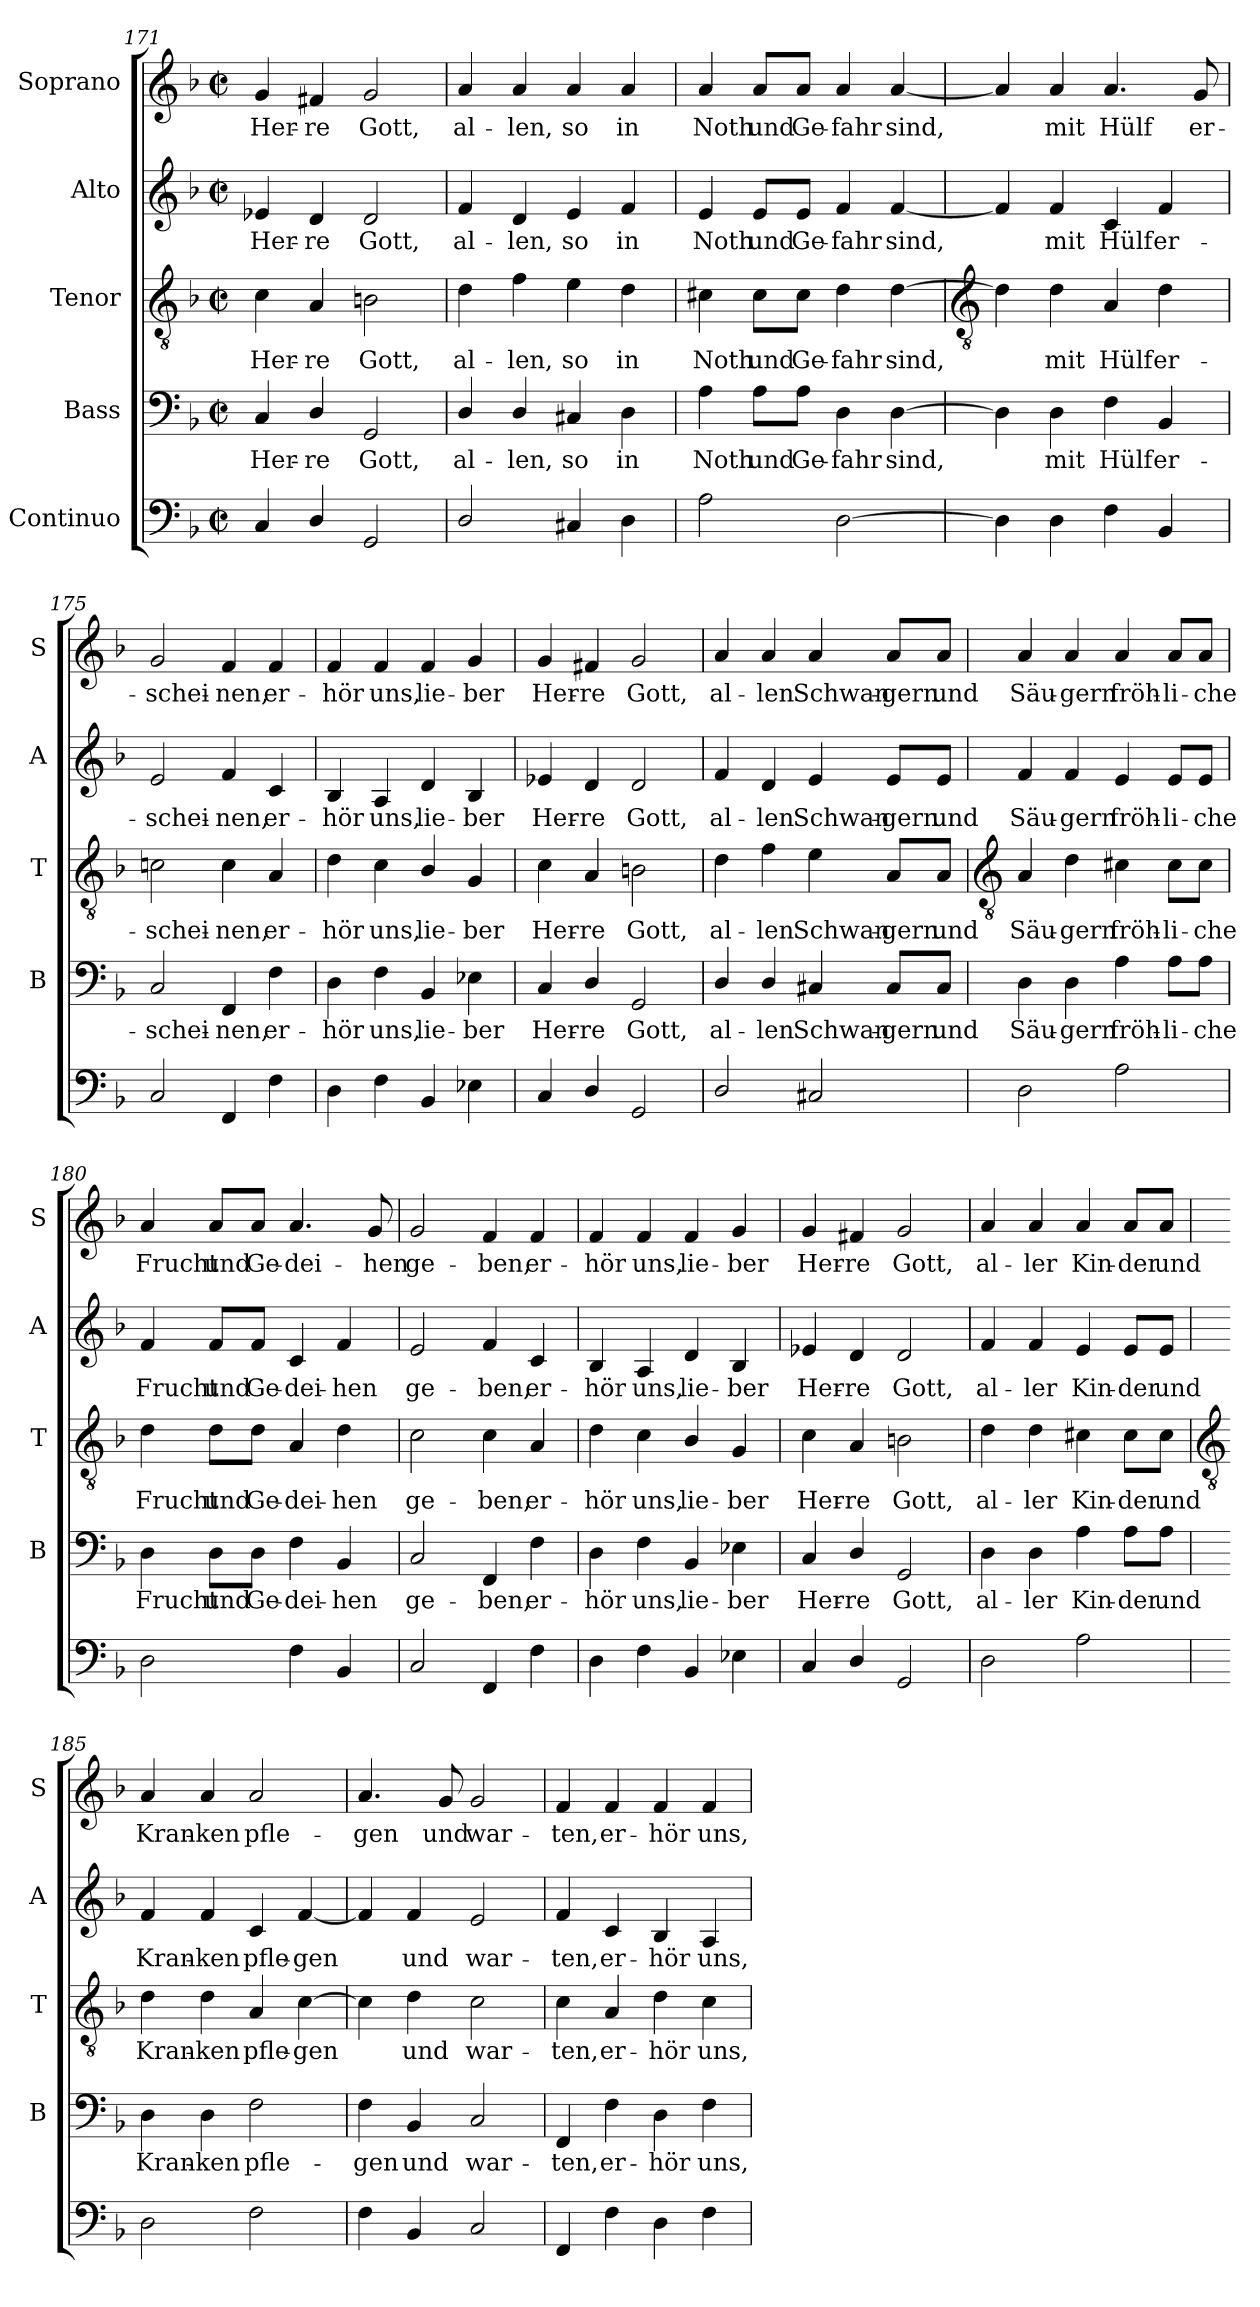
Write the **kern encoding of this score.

**kern	**kern	**text	**kern	**text	**kern	**text	**kern	**text
*part5	*part4	*part4	*part3	*part3	*part2	*part2	*part1	*part1
*staff5	*staff4	*staff4	*staff3	*staff3	*staff2	*staff2	*staff1	*staff1
*I"Continuo	*I"Bass	*	*I"Tenor	*	*I"Alto	*	*I"Soprano	*
*	*I'B	*	*I'T	*	*I'A	*	*I'S	*
*clefF4	*clefF4	*	*clefGv2	*	*clefG2	*	*clefG2	*
*k[b-]	*k[b-]	*	*k[b-]	*	*k[b-]	*	*k[b-]	*
*F:	*F:	*	*F:	*	*F:	*	*F:	*
*M2/2	*M2/2	*	*M2/2	*	*M2/2	*	*M2/2	*
*met(c|)	*met(c|)	*	*met(c|)	*	*met(c|)	*	*met(c|)	*
=171	=171	=171	=171	=171	=171	=171	=171	=171
!	!	!LO:LY:b	!	!LO:LY:b	!	!LO:LY:b	!	!LO:LY:b
4C	4C	Her-	4c	Her-	4e-X	Her-	4g	Her-
!	!	!LO:LY:b	!	!LO:LY:b	!	!LO:LY:b	!	!LO:LY:b
4D/	4D/	-re	4A	-re	4d	-re	4f#X	-re
!	!	!LO:LY:b	!	!LO:LY:b	!	!LO:LY:b	!	!LO:LY:b
2GG	2GG	Gott,	2Bn	Gott,	2d	Gott,	2g	Gott,
=172	=172	=172	=172	=172	=172	=172	=172	=172
!	!	!LO:LY:b	!	!LO:LY:b	!	!LO:LY:b	!	!LO:LY:b
2D/	4D/	al-	4d	al-	4f	al-	4a	al-
!	!	!LO:LY:b	!	!LO:LY:b	!	!LO:LY:b	!	!LO:LY:b
.	4D/	-len,	4f	-len,	4d	-len,	4a	-len,
!	!	!LO:LY:b	!	!LO:LY:b	!	!LO:LY:b	!	!LO:LY:b
4C#X	4C#X	so	4e	so	4e	so	4a	so
!	!	!LO:LY:b	!	!LO:LY:b	!	!LO:LY:b	!	!LO:LY:b
4D	4D	in	4d	in	4f	in	4a	in
=173	=173	=173	=173	=173	=173	=173	=173	=173
!	!	!LO:LY:b	!	!LO:LY:b	!	!LO:LY:b	!	!LO:LY:b
2A	4A	Noth	4c#X	Noth	4e	Noth	4a	Noth
!	!	!LO:LY:b	!	!LO:LY:b	!	!LO:LY:b	!	!LO:LY:b
.	8A\L	und	8c#\L	und	8e/L	und	8a/L	und
!	!	!LO:LY:b	!	!LO:LY:b	!	!LO:LY:b	!	!LO:LY:b
.	8A\J	Ge-	8c#\J	Ge-	8e/J	Ge-	8a/J	Ge-
!	!	!LO:LY:b	!	!LO:LY:b	!	!LO:LY:b	!	!LO:LY:b
[2D	4D	-fahr	4d	-fahr	4f	-fahr	4a	-fahr
!	!	!LO:LY:b	!	!LO:LY:b	!	!LO:LY:b	!	!LO:LY:b
.	[4D	sind,	[4d	sind,	[4f	sind,	[4a	sind,
!!LO:LB:g=z
=174	=174	=174	=174	=174	=174	=174	=174	=174
*	*	*	*clefGv2	*	*	*	*	*
4D]	4D]	.	4d]	.	4f]	.	4a]	.
!	!	!LO:LY:b	!	!LO:LY:b	!	!LO:LY:b	!	!LO:LY:b
4D	4D	mit	4d	mit	4f	mit	4a	mit
!	!	!LO:LY:b	!	!LO:LY:b	!	!LO:LY:b	!	!LO:LY:b
4F	4F	Hülf	4A	Hülf	4c	Hülf	4.a	Hülf
!	!	!LO:LY:b	!	!LO:LY:b	!	!LO:LY:b	!	!
4BB-	4BB-	er-	4d	er-	4f	er-	.	.
!	!	!	!	!	!	!	!	!LO:LY:b
.	.	.	.	.	.	.	8g	er-
=175	=175	=175	=175	=175	=175	=175	=175	=175
!	!	!LO:LY:b	!	!LO:LY:b	!	!LO:LY:b	!	!LO:LY:b
2C	2C	-schei-	2cn	-schei-	2e	-schei-	2g	-schei-
!	!	!LO:LY:b	!	!LO:LY:b	!	!LO:LY:b	!	!LO:LY:b
4FF	4FF	-nen,	4c	-nen,	4f	-nen,	4f	-nen,
!	!	!LO:LY:b	!	!LO:LY:b	!	!LO:LY:b	!	!LO:LY:b
4F	4F	er-	4A	er-	4c	er-	4f	er-
=176	=176	=176	=176	=176	=176	=176	=176	=176
!	!	!LO:LY:b	!	!LO:LY:b	!	!LO:LY:b	!	!LO:LY:b
4D	4D	-hör	4d	-hör	4B-	-hör	4f	-hör
!	!	!LO:LY:b	!	!LO:LY:b	!	!LO:LY:b	!	!LO:LY:b
4F	4F	uns,	4c	uns,	4A	uns,	4f	uns,
!	!	!LO:LY:b	!	!LO:LY:b	!	!LO:LY:b	!	!LO:LY:b
4BB-	4BB-	lie-	4B-/	lie-	4d	lie-	4f	lie-
!	!	!LO:LY:b	!	!LO:LY:b	!	!LO:LY:b	!	!LO:LY:b
4E-X	4E-X	-ber	4G	-ber	4B-	-ber	4g	-ber
=177	=177	=177	=177	=177	=177	=177	=177	=177
!	!	!LO:LY:b	!	!LO:LY:b	!	!LO:LY:b	!	!LO:LY:b
4C	4C	Her-	4c	Her-	4e-X	Her-	4g	Her-
!	!	!LO:LY:b	!	!LO:LY:b	!	!LO:LY:b	!	!LO:LY:b
4D/	4D/	-re	4A	-re	4d	-re	4f#X	-re
!	!	!LO:LY:b	!	!LO:LY:b	!	!LO:LY:b	!	!LO:LY:b
2GG	2GG	Gott,	2Bn	Gott,	2d	Gott,	2g	Gott,
=178	=178	=178	=178	=178	=178	=178	=178	=178
!	!	!LO:LY:b	!	!LO:LY:b	!	!LO:LY:b	!	!LO:LY:b
2D/	4D/	al-	4d	al-	4f	al-	4a	al-
!	!	!LO:LY:b	!	!LO:LY:b	!	!LO:LY:b	!	!LO:LY:b
.	4D/	-len	4f	-len	4d	-len	4a	-len
!	!	!LO:LY:b	!	!LO:LY:b	!	!LO:LY:b	!	!LO:LY:b
2C#X	4C#X	Schwan-	4e	Schwan-	4e	Schwan-	4a	Schwan-
!	!	!LO:LY:b	!	!LO:LY:b	!	!LO:LY:b	!	!LO:LY:b
.	8C#/L	-gern	8A/L	-gern	8e/L	-gern	8a/L	-gern
!	!	!LO:LY:b	!	!LO:LY:b	!	!LO:LY:b	!	!LO:LY:b
.	8C#/J	und	8A/J	und	8e/J	und	8a/J	und
!!LO:LB:g=z
=179	=179	=179	=179	=179	=179	=179	=179	=179
*	*	*	*clefGv2	*	*	*	*	*
!	!	!LO:LY:b	!	!LO:LY:b	!	!LO:LY:b	!	!LO:LY:b
2D	4D	Säu-	4A	Säu-	4f	Säu-	4a	Säu-
!	!	!LO:LY:b	!	!LO:LY:b	!	!LO:LY:b	!	!LO:LY:b
.	4D	-gern	4d	-gern	4f	-gern	4a	-gern
!	!	!LO:LY:b	!	!LO:LY:b	!	!LO:LY:b	!	!LO:LY:b
2A	4A	fröh-	4c#X	fröh-	4e	fröh-	4a	fröh-
!	!	!LO:LY:b	!	!LO:LY:b	!	!LO:LY:b	!	!LO:LY:b
.	8A\L	-li-	8c#\L	-li-	8e/L	-li-	8a/L	-li-
!	!	!LO:LY:b	!	!LO:LY:b	!	!LO:LY:b	!	!LO:LY:b
.	8A\J	-che	8c#\J	-che	8e/J	-che	8a/J	-che
=180	=180	=180	=180	=180	=180	=180	=180	=180
!	!	!LO:LY:b	!	!LO:LY:b	!	!LO:LY:b	!	!LO:LY:b
2D	4D	Frucht	4d	Frucht	4f	Frucht	4a	Frucht
!	!	!LO:LY:b	!	!LO:LY:b	!	!LO:LY:b	!	!LO:LY:b
.	8D\L	und	8d\L	und	8f/L	und	8a/L	und
!	!	!LO:LY:b	!	!LO:LY:b	!	!LO:LY:b	!	!LO:LY:b
.	8D\J	Ge-	8d\J	Ge-	8f/J	Ge-	8a/J	Ge-
!	!	!LO:LY:b	!	!LO:LY:b	!	!LO:LY:b	!	!LO:LY:b
4F	4F	-dei-	4A	-dei-	4c	-dei-	4.a	-dei-
!	!	!LO:LY:b	!	!LO:LY:b	!	!LO:LY:b	!	!
4BB-	4BB-	-hen	4d	-hen	4f	-hen	.	.
!	!	!	!	!	!	!	!	!LO:LY:b
.	.	.	.	.	.	.	8g	-hen
=181	=181	=181	=181	=181	=181	=181	=181	=181
!	!	!LO:LY:b	!	!LO:LY:b	!	!LO:LY:b	!	!LO:LY:b
2C	2C	ge-	2c	ge-	2e	ge-	2g	ge-
!	!	!LO:LY:b	!	!LO:LY:b	!	!LO:LY:b	!	!LO:LY:b
4FF	4FF	-ben,	4c	-ben,	4f	-ben,	4f	-ben,
!	!	!LO:LY:b	!	!LO:LY:b	!	!LO:LY:b	!	!LO:LY:b
4F	4F	er-	4A	er-	4c	er-	4f	er-
=182	=182	=182	=182	=182	=182	=182	=182	=182
!	!	!LO:LY:b	!	!LO:LY:b	!	!LO:LY:b	!	!LO:LY:b
4D	4D	-hör	4d	-hör	4B-	-hör	4f	-hör
!	!	!LO:LY:b	!	!LO:LY:b	!	!LO:LY:b	!	!LO:LY:b
4F	4F	uns,	4c	uns,	4A	uns,	4f	uns,
!	!	!LO:LY:b	!	!LO:LY:b	!	!LO:LY:b	!	!LO:LY:b
4BB-	4BB-	lie-	4B-/	lie-	4d	lie-	4f	lie-
!	!	!LO:LY:b	!	!LO:LY:b	!	!LO:LY:b	!	!LO:LY:b
4E-X	4E-X	-ber	4G	-ber	4B-	-ber	4g	-ber
=183	=183	=183	=183	=183	=183	=183	=183	=183
!	!	!LO:LY:b	!	!LO:LY:b	!	!LO:LY:b	!	!LO:LY:b
4C	4C	Her-	4c	Her-	4e-X	Her-	4g	Her-
!	!	!LO:LY:b	!	!LO:LY:b	!	!LO:LY:b	!	!LO:LY:b
4D/	4D/	-re	4A	-re	4d	-re	4f#X	-re
!	!	!LO:LY:b	!	!LO:LY:b	!	!LO:LY:b	!	!LO:LY:b
2GG	2GG	Gott,	2Bn	Gott,	2d	Gott,	2g	Gott,
=184	=184	=184	=184	=184	=184	=184	=184	=184
!	!	!LO:LY:b	!	!LO:LY:b	!	!LO:LY:b	!	!LO:LY:b
2D	4D	al-	4d	al-	4f	al-	4a	al-
!	!	!LO:LY:b	!	!LO:LY:b	!	!LO:LY:b	!	!LO:LY:b
.	4D	-ler	4d	-ler	4f	-ler	4a	-ler
!	!	!LO:LY:b	!	!LO:LY:b	!	!LO:LY:b	!	!LO:LY:b
2A	4A	Kin-	4c#X	Kin-	4e	Kin-	4a	Kin-
!	!	!LO:LY:b	!	!LO:LY:b	!	!LO:LY:b	!	!LO:LY:b
.	8A\L	-der	8c#\L	-der	8e/L	-der	8a/L	-der
!	!	!LO:LY:b	!	!LO:LY:b	!	!LO:LY:b	!	!LO:LY:b
.	8A\J	und	8c#\J	und	8e/J	und	8a/J	und
!!LO:LB:g=z
=185	=185	=185	=185	=185	=185	=185	=185	=185
*	*	*	*clefGv2	*	*	*	*	*
!	!	!LO:LY:b	!	!LO:LY:b	!	!LO:LY:b	!	!LO:LY:b
2D	4D	Kran-	4d	Kran-	4f	Kran-	4a	Kran-
!	!	!LO:LY:b	!	!LO:LY:b	!	!LO:LY:b	!	!LO:LY:b
.	4D	-ken	4d	-ken	4f	-ken	4a	-ken
!	!	!LO:LY:b	!	!LO:LY:b	!	!LO:LY:b	!	!LO:LY:b
2F	2F	pfle-	4A	pfle-	4c	pfle-	2a	pfle-
!	!	!	!	!LO:LY:b	!	!LO:LY:b	!	!
.	.	.	[4c	-gen	[4f	-gen	.	.
=186	=186	=186	=186	=186	=186	=186	=186	=186
!	!	!LO:LY:b	!	!	!	!	!	!LO:LY:b
4F	4F	-gen	4c]	.	4f]	.	4.a	-gen
!	!	!LO:LY:b	!	!LO:LY:b	!	!LO:LY:b	!	!
4BB-	4BB-	und	4d	und	4f	und	.	.
!	!	!	!	!	!	!	!	!LO:LY:b
.	.	.	.	.	.	.	8g	und
!	!	!LO:LY:b	!	!LO:LY:b	!	!LO:LY:b	!	!LO:LY:b
2C	2C	war-	2c	war-	2e	war-	2g	war-
=187	=187	=187	=187	=187	=187	=187	=187	=187
!	!	!LO:LY:b	!	!LO:LY:b	!	!LO:LY:b	!	!LO:LY:b
4FF	4FF	-ten,	4c	-ten,	4f	-ten,	4f	-ten,
!	!	!LO:LY:b	!	!LO:LY:b	!	!LO:LY:b	!	!LO:LY:b
4F	4F	er-	4A	er-	4c	er-	4f	er-
!	!	!LO:LY:b	!	!LO:LY:b	!	!LO:LY:b	!	!LO:LY:b
4D	4D	-hör	4d	-hör	4B-	-hör	4f	-hör
!	!	!LO:LY:b	!	!LO:LY:b	!	!LO:LY:b	!	!LO:LY:b
4F	4F	uns,	4c	uns,	4A	uns,	4f	uns,
=	=	=	=	=	=	=	=	=
*-	*-	*-	*-	*-	*-	*-	*-	*-
